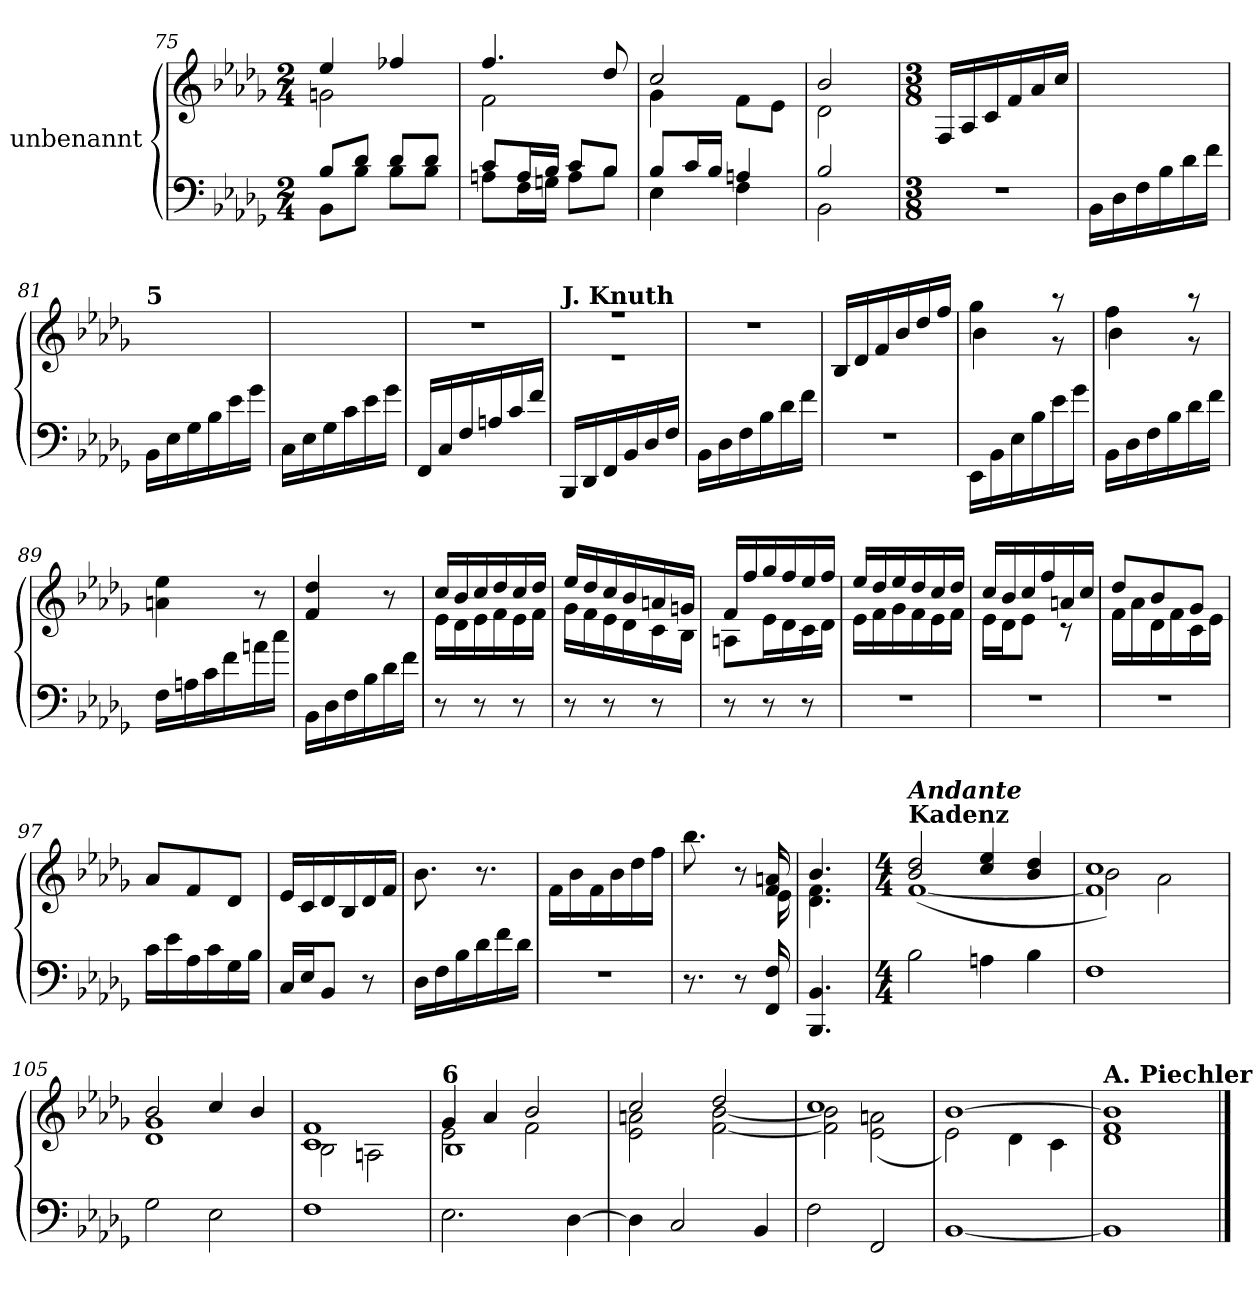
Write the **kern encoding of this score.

**kern	**kern
*part1	*part1
*staff2	*staff1
*I"unbenannt	*
*clefF4	*clefG2
*k[b-e-a-d-g-]	*k[b-e-a-d-g-]
*M2/4	*M2/4
=75	=75
*^	*^
8B-/L	8BB-\L	4ee-/	2gn\
8d-/J	8B-\J	.	.
8d-/L	8B-\L	4ff-X/	.
8d-/J	8B-\J	.	.
=76	=76	=76	=76
8c/L	8An\L	4.ff/	2f\
16A/L	16F\L	.	.
16B-/JJ	16Gn\JJ	.	.
8c/L	8A\L	.	.
8B-/J	8B-\J	8dd-/	.
=77	=77	=77	=77
8B-/L	4E-\	2cc/	4g-\
16c/L	.	.	.
16B-/JJ	.	.	.
4An/	4F\	.	8f\L
.	.	.	8e-\J
!!LO:PB:g=z	!!
=78	=78	=78	=78
2B-/	2BB-\	2b-/	2d-\
*v	*v	*	*
*	*v	*v
!!LO:LB:g=z
=79	=79
*M3/8	*M3/8
4.r	16F/LL
.	16A-/
.	16c/
.	16f/
.	16a-/
.	16cc/JJ
=80	=80
16BB-\LL	4.ryy
16D-\	.
16F\	.
16B-\	.
16d-\	.
16f\JJ	.
=81	=81
!	!LO:TX:a:B:t=5
16BB-\LL	4.ryy
16E-\	.
16G-\	.
16B-\	.
16e-\	.
16g-\JJ	.
=82	=82
16C\LL	4.ryy
16E-\	.
16G-\	.
16c\	.
16e-\	.
16g-\JJ	.
!!LO:LB:g=z
=83	=83
16FF/LL	4.r
16C/	.
16F/	.
16An/	.
16c/	.
16f/JJ	.
=84	=84
*	*^
!	!LO:TX:a:B:t=J. Knuth	!
16BBB-/LL	4.r	4.r
16DD-/	.	.
16FF/	.	.
16BB-/	.	.
16D-/	.	.
16F/JJ	.	.
*	*v	*v
!!LO:LB:g=z
=85	=85
16BB-\LL	4.r
16D-\	.
16F\	.
16B-\	.
16d-\	.
16f\JJ	.
=86	=86
4.r	16B-/LL
.	16d-/
.	16f/
.	16b-/
.	16dd-/
.	16ff/JJ
=87	=87
*	*^
16EE-\LL	4gg-\	4b-\
16BB-\	.	.
16E-\	.	.
16B-\	.	.
16e-\	8r	8r
16g-\JJ	.	.
=88	=88	=88
16BB-\LL	4ff\	4b-\
16D-\	.	.
16F\	.	.
16B-\	.	.
16d-\	8r	8r
16f\JJ	.	.
*	*v	*v
!!LO:LB:g=z
=89	=89
16F\LL	4an\ 4ee-\
16An\	.
16c\	.
16f\	.
16an\	8r
16cc\JJ	.
=90	=90
16BB-\LL	4f/ 4dd-/
16D-\	.
16F\	.
16B-\	.
16d-\	8r
16f\JJ	.
!!LO:LB:g=z
=91	=91
*	*^
8r	16cc/LL	16e-\LL
.	16b-/	16d-\
8r	16cc/	16e-\
.	16dd-/	16f\
8r	16cc/	16e-\
.	16dd-/JJ	16f\JJ
=92	=92	=92
8r	16ee-/LL	16g-\LL
.	16dd-/	16f\
8r	16cc/	16e-\
.	16b-/	16d-\
8r	16an/	16c\
.	16gn/JJ	16B-\JJ
=93	=93	=93
8r	16f/LL	8An\L
.	16ff/	.
8r	16gg-/	16e-\L
.	16ff/	16d-\
8r	16ee-/	16c\
.	16ff/JJ	16d-\JJ
=94	=94	=94
4.r	16ee-/LL	16e-\LL
.	16dd-/	16f\
.	16ee-/	16g-\
.	16dd-/	16f\
.	16cc/	16e-\
.	16dd-/JJ	16f\JJ
!!LO:LB:g=z	!!
=95	=95	=95
4.r	16cc/LL	16e-\LL
.	16b-/	16d-\J
.	16cc/	8e-\J
.	16ff/	.
.	16an/	8r
.	16cc/JJ	.
!!LO:PB:g=z	!!
=96	=96	=96
4.r	8dd-/L	16f\LL
.	.	16a-\
.	8b-/	16d-\
.	.	16f\
.	8g-/J	16c\
.	.	16e-\JJ
*	*v	*v
=97	=97
16c\LL	8a-/L
16e-\	.
16A-\	8f/
16c\	.
16G-\	8d-/J
16B-\JJ	.
=98	=98
16C/LL	16e-/LL
16E-/J	16c/
8BB-/J	16d-/
.	16B-/
8r	16d-/
.	16f/JJ
=99	=99
16D-\LL	8.b-\
16F\	.
16B-\	.
16d-\	8.r
16f\	.
16d-\JJ	.
!!LO:LB:g=z
=100	=100
4.r	16f\LL
.	16b-\
.	16f\
.	16b-\
.	16dd-\
.	16ff\JJ
=101	=101
*	*^
8.r	8.bb-\	16ryy
*	*v	*v
8r	8r
*	*^
16FF/ 16F/	16f/ 16an/	16e-\
=102	=102	=102
4.BBB-/ 4.BB-/	4.b-/	4.d-\ 4.f\
!!LO:LB:g=z	!!
=103	=103	=103
*M4/4	*M4/4	*
!	!LO:TX:a:B:t=Kadenz	!
!	!LO:TX:a:Bi:t=Andante	!
2B-\	2b-/ 2dd-/	([1f
4An\	4cc/ 4ee-/	.
4B-\	4b-/ 4dd-/	.
=104	=104	=104
1F	1f] 1cc	2b-\)
.	.	2a-\
=105	=105	=105
2G-\	2b-/	1d- 1g-
2E-\	4cc/	.
.	4b-/	.
=106	=106	=106
1F	1c 1f	2B-\
.	.	2An\
=107	=107	=107
*	*	*^
!	!LO:TX:a:B:t=6	!	!
2.E-\	4g-/	2e-\	1B-
.	4a-/	.	.
.	2b-/	2f\	.
[4D-\	.	.	.
*	*	*v	*v
=108	=108	=108
4D-\]	2cc/	2e-\ 2an\
2C/	.	.
.	2dd-/	[2f\ [2b-\
4BB-/	.	.
=109	=109	=109
2F\	1cc	2f\] 2b-\]
2FF/	.	(2e-\ 2an\
!!LO:LB:g=z	!!
=110	=110	=110
[1BB-	[1b-	2e-\)
.	.	4d-\
.	.	4c\
!!LO:LB:g=z	!!
=111	=111	=111
!	!LO:TX:a:B:t=A. Piechler	!
1BB-]	1b-]	1d- 1f
*	*v	*v
==	==
*-	*-
